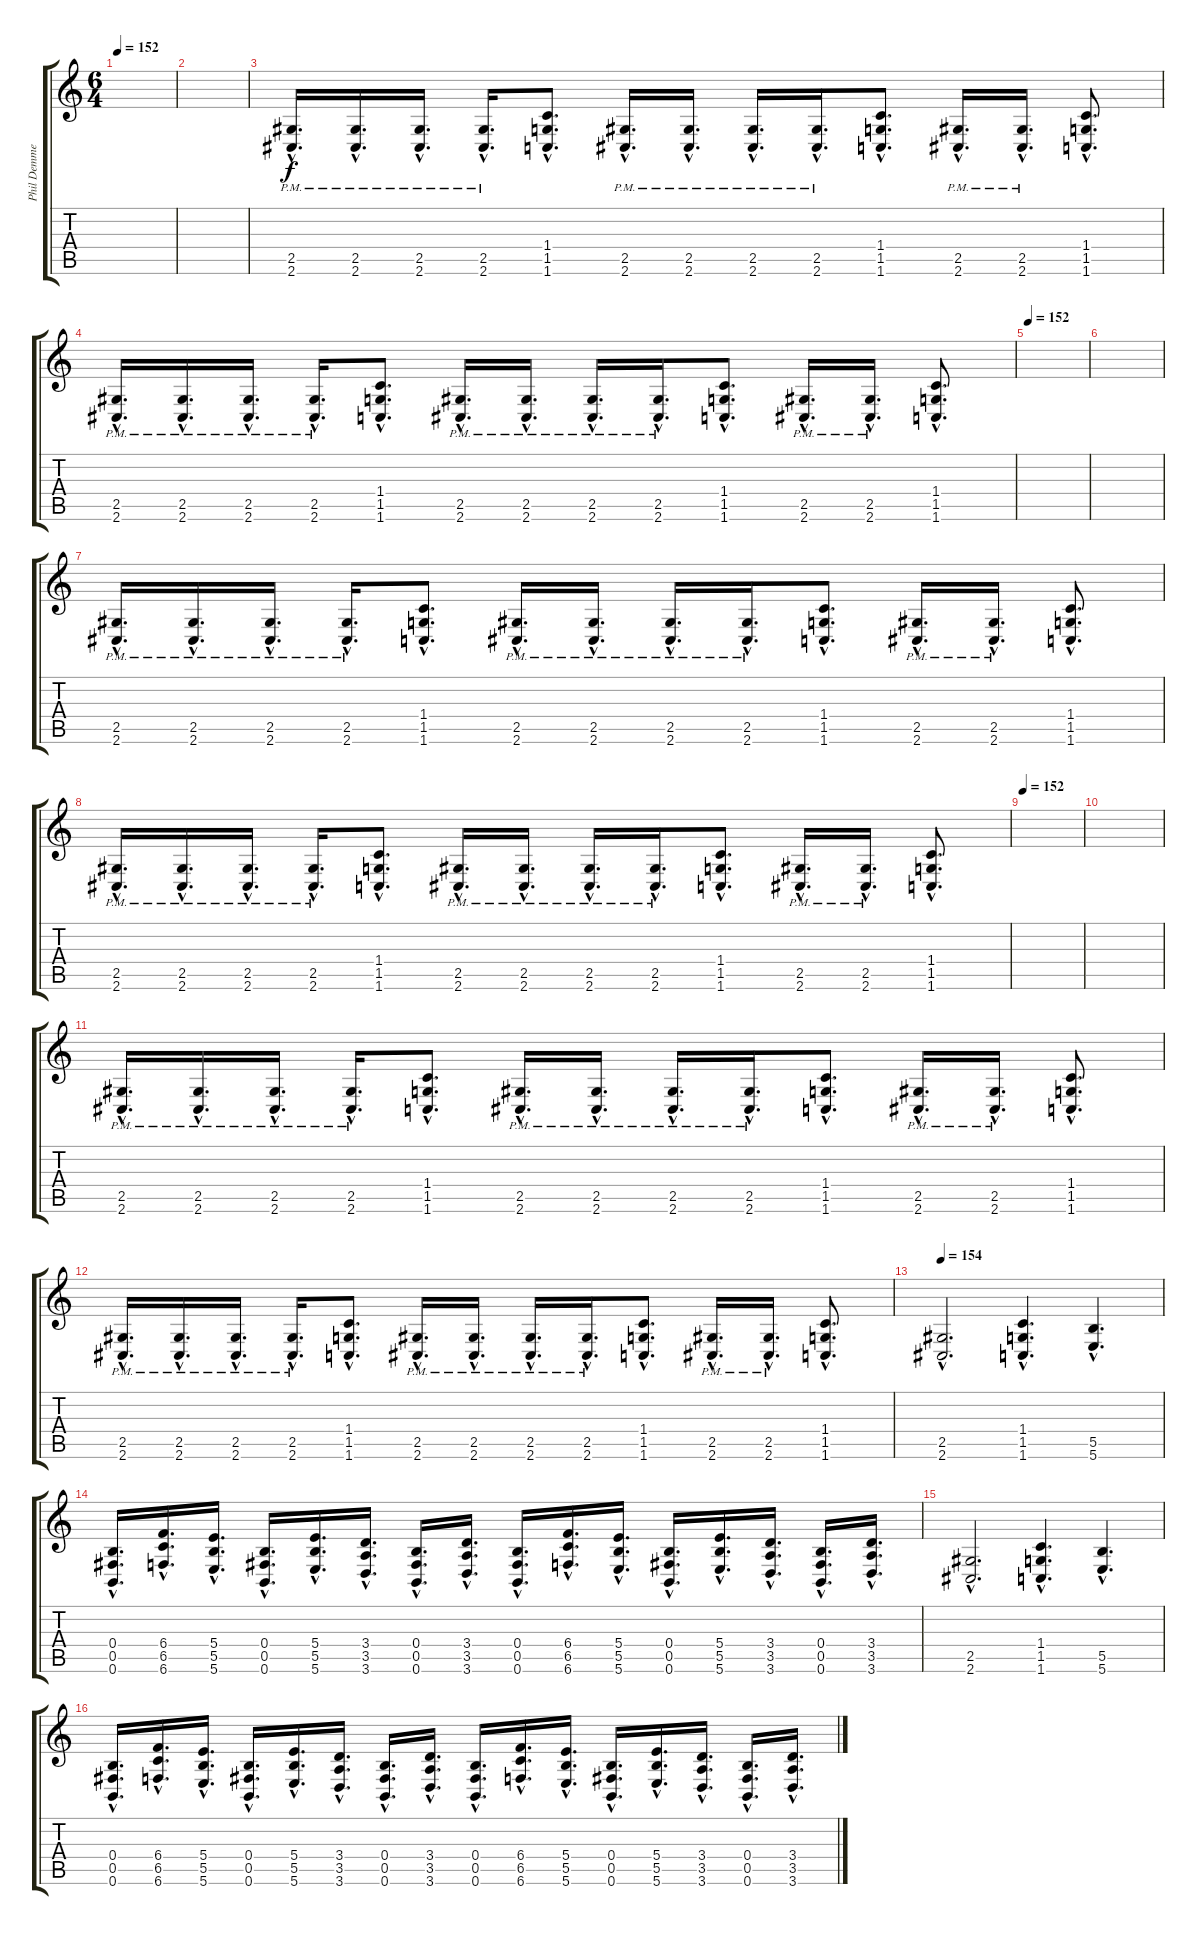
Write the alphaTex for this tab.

\track ("Phil Demmel" "Phil Demme") {instrument overdrivenguitar}
\staff {score tabs}
\tuning (Db4 Ab3 E3 B2 Gb2 B1) {hide}
\ts (6 4)
\tempo 152
\clef g2
\ks c
|
|
(2.5{hac pm} 2.6{hac pm}).16{d} (2.5{hac pm} 2.6{hac pm}).16{d} (2.5{hac pm} 2.6{hac pm}).16{d} (2.5{hac pm} 2.6{hac pm}).16{d} (1.4{hac} 1.5{hac} 1.6{hac}).8{d} (2.5{hac pm} 2.6{hac pm}).16{d} (2.5{hac pm} 2.6{hac pm}).16{d} (2.5{hac pm} 2.6{hac pm}).16{d} (2.5{hac pm} 2.6{hac pm}).16{d} (1.4{hac} 1.5{hac} 1.6{hac}).8{d} (2.5{hac pm} 2.6{hac pm}).16{d} (2.5{hac pm} 2.6{hac pm}).16{d} (1.4{hac} 1.5{hac} 1.6{hac}).8{d} |
(2.5{hac pm} 2.6{hac pm}).16{d} (2.5{hac pm} 2.6{hac pm}).16{d} (2.5{hac pm} 2.6{hac pm}).16{d} (2.5{hac pm} 2.6{hac pm}).16{d} (1.4{hac} 1.5{hac} 1.6{hac}).8{d} (2.5{hac pm} 2.6{hac pm}).16{d} (2.5{hac pm} 2.6{hac pm}).16{d} (2.5{hac pm} 2.6{hac pm}).16{d} (2.5{hac pm} 2.6{hac pm}).16{d} (1.4{hac} 1.5{hac} 1.6{hac}).8{d} (2.5{hac pm} 2.6{hac pm}).16{d} (2.5{hac pm} 2.6{hac pm}).16{d} (1.4{hac} 1.5{hac} 1.6{hac}).8{d} |
\tempo 152
|
|
(2.5{hac pm} 2.6{hac pm}).16{d} (2.5{hac pm} 2.6{hac pm}).16{d} (2.5{hac pm} 2.6{hac pm}).16{d} (2.5{hac pm} 2.6{hac pm}).16{d} (1.4{hac} 1.5{hac} 1.6{hac}).8{d} (2.5{hac pm} 2.6{hac pm}).16{d} (2.5{hac pm} 2.6{hac pm}).16{d} (2.5{hac pm} 2.6{hac pm}).16{d} (2.5{hac pm} 2.6{hac pm}).16{d} (1.4{hac} 1.5{hac} 1.6{hac}).8{d} (2.5{hac pm} 2.6{hac pm}).16{d} (2.5{hac pm} 2.6{hac pm}).16{d} (1.4{hac} 1.5{hac} 1.6{hac}).8{d} |
(2.5{hac pm} 2.6{hac pm}).16{d} (2.5{hac pm} 2.6{hac pm}).16{d} (2.5{hac pm} 2.6{hac pm}).16{d} (2.5{hac pm} 2.6{hac pm}).16{d} (1.4{hac} 1.5{hac} 1.6{hac}).8{d} (2.5{hac pm} 2.6{hac pm}).16{d} (2.5{hac pm} 2.6{hac pm}).16{d} (2.5{hac pm} 2.6{hac pm}).16{d} (2.5{hac pm} 2.6{hac pm}).16{d} (1.4{hac} 1.5{hac} 1.6{hac}).8{d} (2.5{hac pm} 2.6{hac pm}).16{d} (2.5{hac pm} 2.6{hac pm}).16{d} (1.4{hac} 1.5{hac} 1.6{hac}).8{d} |
\tempo 156
\tempo 152
|
|
(2.5{hac pm} 2.6{hac pm}).16{d} (2.5{hac pm} 2.6{hac pm}).16{d} (2.5{hac pm} 2.6{hac pm}).16{d} (2.5{hac pm} 2.6{hac pm}).16{d} (1.4{hac} 1.5{hac} 1.6{hac}).8{d} (2.5{hac pm} 2.6{hac pm}).16{d} (2.5{hac pm} 2.6{hac pm}).16{d} (2.5{hac pm} 2.6{hac pm}).16{d} (2.5{hac pm} 2.6{hac pm}).16{d} (1.4{hac} 1.5{hac} 1.6{hac}).8{d} (2.5{hac pm} 2.6{hac pm}).16{d} (2.5{hac pm} 2.6{hac pm}).16{d} (1.4{hac} 1.5{hac} 1.6{hac}).8{d} |
(2.5{hac pm} 2.6{hac pm}).16{d} (2.5{hac pm} 2.6{hac pm}).16{d} (2.5{hac pm} 2.6{hac pm}).16{d} (2.5{hac pm} 2.6{hac pm}).16{d} (1.4{hac} 1.5{hac} 1.6{hac}).8{d} (2.5{hac pm} 2.6{hac pm}).16{d} (2.5{hac pm} 2.6{hac pm}).16{d} (2.5{hac pm} 2.6{hac pm}).16{d} (2.5{hac pm} 2.6{hac pm}).16{d} (1.4{hac} 1.5{hac} 1.6{hac}).8{d} (2.5{hac pm} 2.6{hac pm}).16{d} (2.5{hac pm} 2.6{hac pm}).16{d} (1.4{hac} 1.5{hac} 1.6{hac}).8{d} |
\tempo 154
(2.5{hac} 2.6{hac}).2{d} (1.4{hac} 1.5{hac} 1.6{hac}).4{d} (5.5{hac} 5.6{hac}).4{d} |
(0.4{hac} 0.5{hac} 0.6{hac}).16{d} (6.4{hac} 6.5{hac} 6.6{hac}).16{d} (5.4{hac} 5.5{hac} 5.6{hac}).16{d} (0.4{hac} 0.5{hac} 0.6{hac}).16{d} (5.4{hac} 5.5{hac} 5.6{hac}).16{d} (3.4{hac} 3.5{hac} 3.6{hac}).16{d} (0.4{hac} 0.5{hac} 0.6{hac}).16{d} (3.4{hac} 3.5{hac} 3.6{hac}).16{d} (0.4{hac} 0.5{hac} 0.6{hac}).16{d} (6.4{hac} 6.5{hac} 6.6{hac}).16{d} (5.4{hac} 5.5{hac} 5.6{hac}).16{d} (0.4{hac} 0.5{hac} 0.6{hac}).16{d} (5.4{hac} 5.5{hac} 5.6{hac}).16{d} (3.4{hac} 3.5{hac} 3.6{hac}).16{d} (0.4{hac} 0.5{hac} 0.6{hac}).16{d} (3.4{hac} 3.5{hac} 3.6{hac}).16{d} |
(2.5{hac} 2.6{hac}).2{d} (1.4{hac} 1.5{hac} 1.6{hac}).4{d} (5.5{hac} 5.6{hac}).4{d} |
(0.4{hac} 0.5{hac} 0.6{hac}).16{d} (6.4{hac} 6.5{hac} 6.6{hac}).16{d} (5.4{hac} 5.5{hac} 5.6{hac}).16{d} (0.4{hac} 0.5{hac} 0.6{hac}).16{d} (5.4{hac} 5.5{hac} 5.6{hac}).16{d} (3.4{hac} 3.5{hac} 3.6{hac}).16{d} (0.4{hac} 0.5{hac} 0.6{hac}).16{d} (3.4{hac} 3.5{hac} 3.6{hac}).16{d} (0.4{hac} 0.5{hac} 0.6{hac}).16{d} (6.4{hac} 6.5{hac} 6.6{hac}).16{d} (5.4{hac} 5.5{hac} 5.6{hac}).16{d} (0.4{hac} 0.5{hac} 0.6{hac}).16{d} (5.4{hac} 5.5{hac} 5.6{hac}).16{d} (3.4{hac} 3.5{hac} 3.6{hac}).16{d} (0.4{hac} 0.5{hac} 0.6{hac}).16{d} (3.4{hac} 3.5{hac} 3.6{hac}).16{d}
